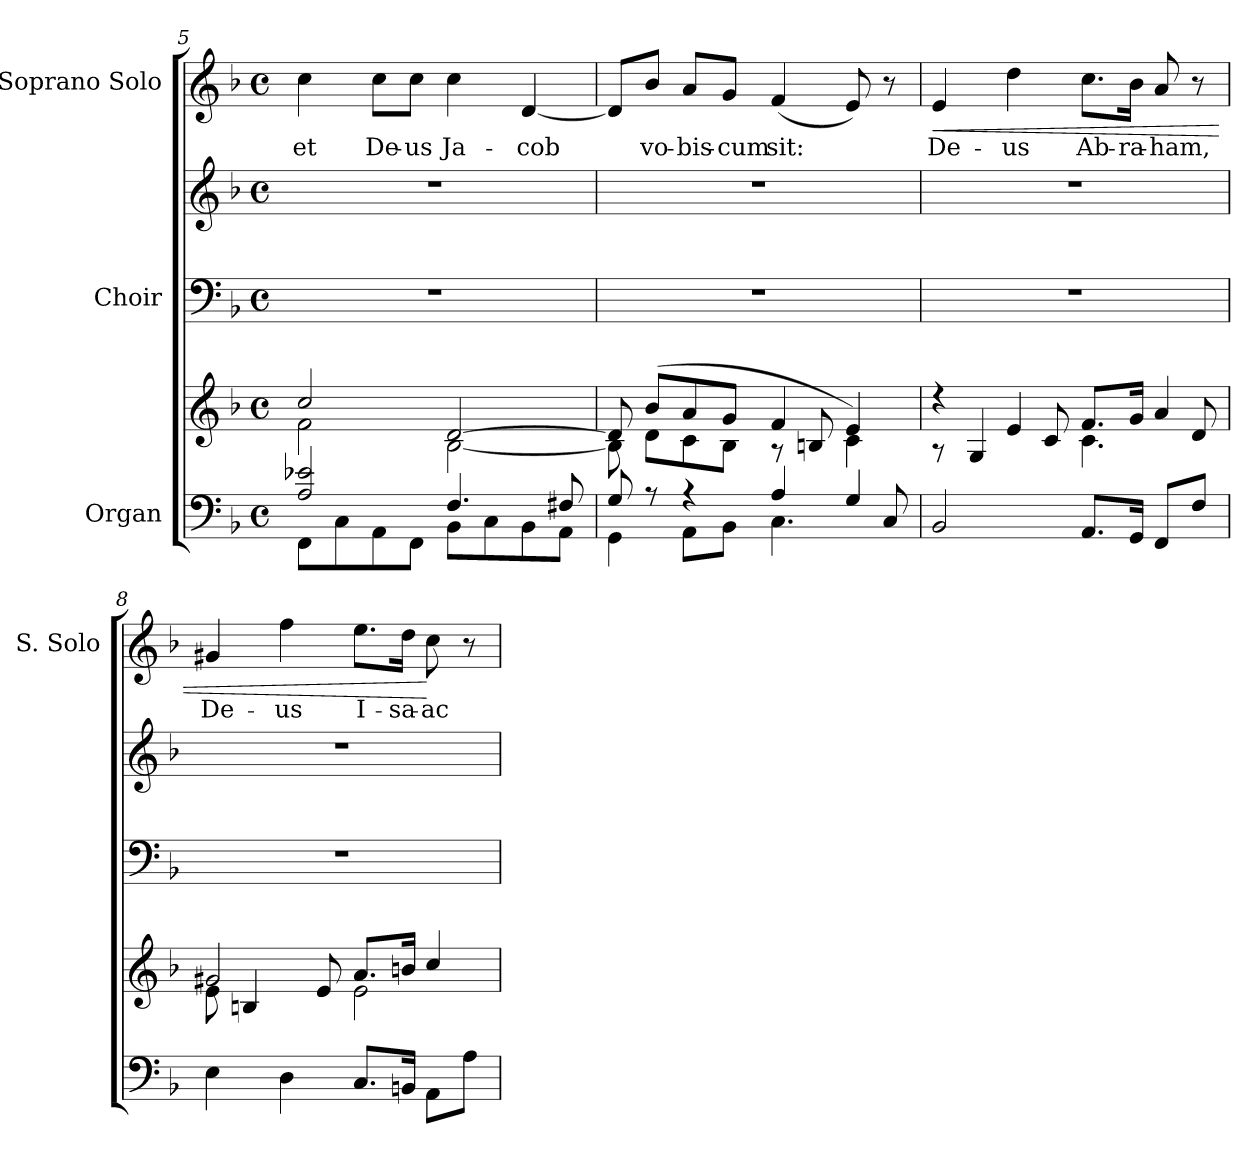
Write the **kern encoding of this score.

**kern	**kern	**kern	**kern	**kern	**text	**dynam
*part3	*part3	*part2	*part2	*part1	*part1	*part1
*staff5	*staff4	*staff3	*staff2	*staff1	*staff1	*staff1
*I"Organ	*	*I"Choir	*	*I"Soprano Solo	*	*
*	*	*	*	*I'S. Solo	*	*
*clefF4	*clefG2	*clefF4	*clefG2	*clefG2	*	*
*k[b-]	*k[b-]	*k[b-]	*k[b-]	*k[b-]	*	*
*F:	*F:	*F:	*F:	*F:	*	*
*M4/4	*M4/4	*M4/4	*M4/4	*M4/4	*	*
*met(c)	*met(c)	*met(c)	*met(c)	*met(c)	*	*
=5	=5	=5	=5	=5	=5	=5
*^	*^	*	*	*	*	*
!	!	!	!	!	!	!	!LO:LY:b:color=#000000	!
2Ai/ 2e-Xi	8FFi\L	2cci/	2fi\	1r	1r	4cci\	et	.
.	8Ci\	.	.	.	.	.	.	.
!	!	!	!	!	!	!	!LO:LY:b:color=#000000	!
.	8AAi\	.	.	.	.	8cci\L	De-	.
!	!	!	!	!	!	!	!LO:LY:b:color=#000000	!
.	8FFi\J	.	.	.	.	8cci\J	-us	.
!	!	!	!	!	!	!	!LO:LY:b:color=#000000	!
4.Fi/	8BB-i\L	[2di/	[2B-i\	.	.	4cci\	Ja-	.
.	8Ci\	.	.	.	.	.	.	.
!	!	!	!	!	!	!	!LO:LY:b:color=#000000	!
.	8BB-i\	.	.	.	.	[4di/	-cob	.
8F#Xi/	8AAi\J	.	.	.	.	.	.	.
!!LO:LB:g=z
=6	=6	=6	=6	=6	=6	=6	=6	=6
8Gi/	4GGi\	8di/]	8B-i\]	1r	1r	8di/L]	.	.
!	!	!	!	!	!	!	!LO:LY:b:color=#000000	!
8r	.	(8b-i/L	8di\L	.	.	8b-i/J	vo-	.
!	!	!	!	!	!	!	!LO:LY:b:color=#000000	!
4r	8AAi\L	8ai/	8ci\	.	.	8ai/L	-bis-	.
!	!	!	!	!	!	!	!LO:LY:b:color=#000000	!
.	8BB-i\J	8gi/J	8B-i\J	.	.	8gi/J	-cum	.
!	!	!	!	!	!	!	!LO:LY:b:color=#000000	!
4Ai/	4.Ci\	4fi/	8r	.	.	(4fi/	sit:	.
.	.	.	8Bni/	.	.	.	.	.
4Gi/	.	4ei/)	4ci\	.	.	8ei/)	.	.
.	8Ci/	.	.	.	.	8r	.	.
*v	*v	*	*	*	*	*	*	*
=7	=7	=7	=7	=7	=7	=7	=7
*^	*	*	*	*	*	*	*
!	!	!	!	!	!	!	!LO:LY:b:color=#000000	!LO:HP:b
*v	*v	*	*	*	*	*	*	*
2BB-i/	4r	8r	1r	1r	4ei/	De-	<
.	.	4Gi/	.	.	.	.	.
!	!	!	!	!	!	!LO:LY:b:color=#000000	!
.	4ei/	.	.	.	4ddi\	-us	.
.	.	8ci/	.	.	.	.	.
!	!	!	!	!	!	!LO:LY:b:color=#000000	!
8.AAi/L	8.fi/L	4.ci\	.	.	8.cci\L	Ab-	.
!	!	!	!	!	!	!LO:LY:b:color=#000000	!
16GGi/Jk	16gi/Jk	.	.	.	16b-i\Jk	-ra-	.
!	!	!	!	!	!	!LO:LY:b:color=#000000	!
8FFi/L	4ai/	.	.	.	8ai/	-ham,	.
8Fi/J	.	8di/	.	.	8r	.	.
=8	=8	=8	=8	=8	=8	=8	=8
!	!	!	!	!	!	!LO:LY:b:color=#000000	!
4Ei\	2g#Xi/	8ei\	1r	1r	4g#Xi/	De-	.
.	.	4Bni/	.	.	.	.	.
!	!	!	!	!	!	!LO:LY:b:color=#000000	!
4Di\	.	.	.	.	4ffi\	-us	.
.	.	8ei/	.	.	.	.	.
!	!	!	!	!	!	!LO:LY:b:color=#000000	!
8.Ci/L	8.ai/L	2ei\	.	.	8.eei\L	I-	.
!	!	!	!	!	!	!LO:LY:b:color=#000000	!
16BBni/Jk	16bni/Jk	.	.	.	16ddi\Jk	-sa-	.
!	!	!	!	!	!	!LO:LY:b:color=#000000	!
8AAi\L	4cci/	.	.	.	8cci\	-ac	[
8Ai\J	.	.	.	.	8r	.	.
*	*v	*v	*	*	*	*	*
=	=	=	=	=	=	=
*-	*-	*-	*-	*-	*-	*-
